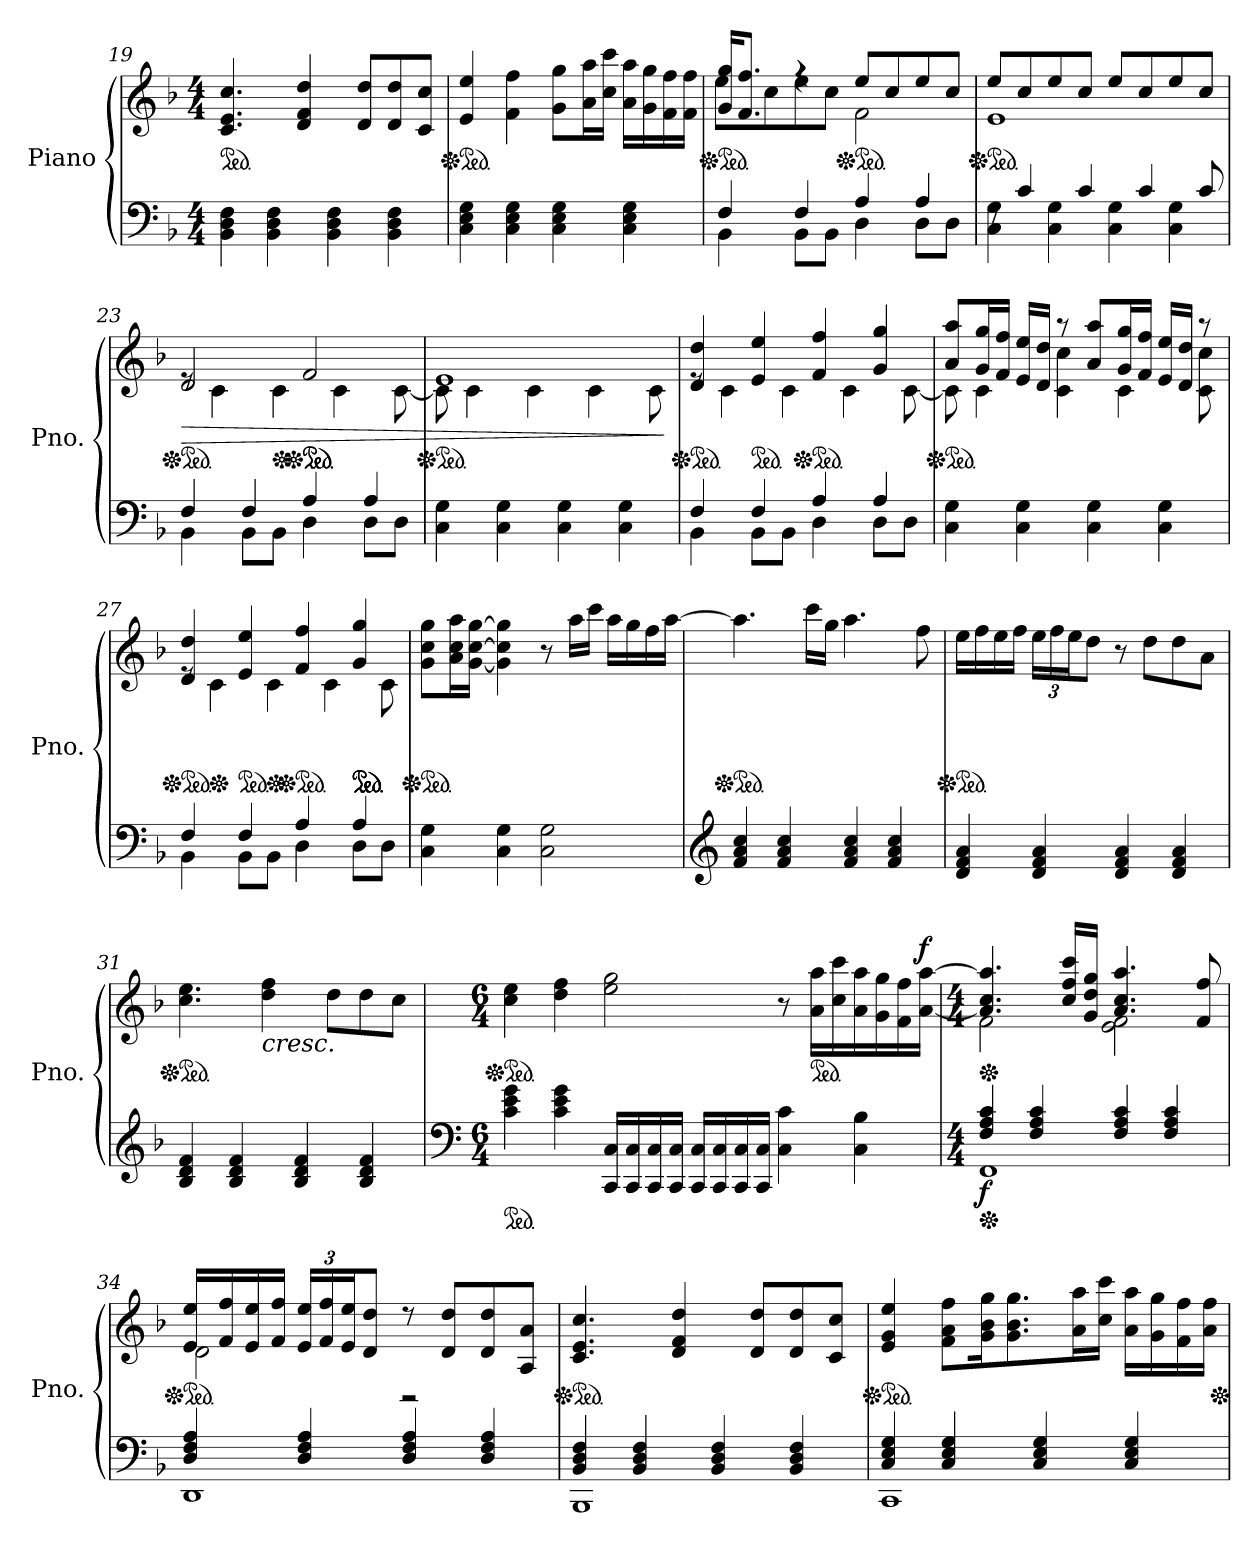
**kern	**kern	**dynam
*part1	*part1	*part1
*staff2	*staff1	*staff1/2
*I"Piano	*	*
*I'Pno.	*	*
*clefF4	*clefG2	*
*k[b-]	*k[b-]	*
*M4/4	*M4/4	*
*	*ped	*
=19	=19	=19
4BB-\ 4D\ 4F\	4.c/ 4.e/ 4.cc/	.
4BB-\ 4D\ 4F\	.	.
.	4d/ 4f/ 4dd/	.
4BB-\ 4D\ 4F\	.	.
.	8d/ 8dd/L	.
4BB-\ 4D\ 4F\	8d/ 8dd/	.
.	8c/ 8cc/J	.
=20	=20	=20
*	*Xped	*
*	*ped	*
4C\ 4E\ 4G\	4e/ 4ee/	.
4C\ 4E\ 4G\	4f\ 4ff\	.
4C\ 4E\ 4G\	8g\ 8gg\L	.
.	16a\ 16aa\L	.
.	16cc\ 16ccc\JJ	.
4C\ 4E\ 4G\	16a\ 16aa\LL	.
.	16g\ 16gg\	.
.	16f\ 16ff\	.
.	16f\ 16ff\JJ	.
=21	=21	=21
*^	*	*
*	*	*Xped	*
*	*	*ped	*
*	*	*^	*
4F/	4BB-\	16g/ 16gg/KL	8ee\L	.
.	.	8.f/ 8.ff/J	.	.
.	.	.	8cc\	.
4F/	8BB-\L	4rff	8ee\	.
.	8BB-\J	.	8cc\J	.
*	*	*Xped	*	*
*	*	*ped	*	*
4A/	4D\	8ee/L	2f\	.
.	.	8cc/	.	.
4A/	8D\L	8ee/	.	.
.	8D\J	8cc/J	.	.
!!LO:LB:g=z	!!
=22	=22	=22	=22	=22
*	*	*Xped	*	*
*	*	*ped	*	*
8rF	4C\ 4G\	8ee/L	1e	.
4c/	.	8cc/	.	.
.	4C\ 4G\	8ee/	.	.
4c/	.	8cc/J	.	.
.	4C\ 4G\	8ee/L	.	.
4c/	.	8cc/	.	.
.	4C\ 4G\	8ee/	.	.
8c/	.	8cc/J	.	.
=23	=23	=23	=23	=23
*	*	*Xped	*	*
*	*	*ped	*	*
!	!	!	!	!LO:HP:b
4F/	4BB-\	2d/	8re	>
.	.	.	4c\	.
4F/	8BB-\L	.	.	.
*	*	*Xped	*	*
.	8BB-\J	.	4c\	.
*	*	*Xped	*	*
*	*	*ped	*	*
*	*	*ped	*	*
4A/	4D\	2f/	.	.
.	.	.	4c\	.
4A/	8D\L	.	.	.
.	8D\J	.	[8c\	.
*v	*v	*	*	*
=24	=24	=24	=24
*	*Xped	*	*
*	*ped	*	*
4C\ 4G\	1e	8c\]	.
.	.	4c\	.
4C\ 4G\	.	.	.
.	.	4c\	.
4C\ 4G\	.	.	.
.	.	4c\	.
4C\ 4G\	.	.	.
.	.	8c\	.
*	*v	*v	*
.	.	]
=25	=25	=25
*^	*	*
*	*	*Xped	*
*	*	*ped	*
*	*	*^	*
!	!	!	!	!LO:DY:b=2
!	!	!	!	!LO:DY:n=1:a
4F/	4BB-\	4d/ 4dd/	8re	mf mf
.	.	.	4c\	.
*	*	*ped	*	*
4F/	8BB-\L	4e/ 4ee/	.	.
.	8BB-\J	.	4c\	.
*	*	*Xped	*	*
*	*	*ped	*	*
4A/	4D\	4f/ 4ff/	.	.
.	.	.	4c\	.
4A/	8D\L	4g/ 4gg/	.	.
.	8D\J	.	[8c\	.
*v	*v	*	*	*
=26	=26	=26	=26
*	*Xped	*	*
*	*Xped	*	*
*	*ped	*	*
4C\ 4G\	8a/ 8aa/L	8c\]	.
.	16g/ 16gg/L	4c\	.
.	16f/ 16ff/JJ	.	.
4C\ 4G\	16e/ 16ee/LL	.	.
.	16d/ 16dd/JJ	.	.
.	8r	4c\ 4cc\	.
4C\ 4G\	8a/ 8aa/L	.	.
.	16g/ 16gg/L	4c\	.
.	16f/ 16ff/JJ	.	.
4C\ 4G\	16e/ 16ee/LL	.	.
.	16d/ 16dd/JJ	.	.
.	8r	8c\ 8cc\	.
!!LO:LB:g=z	!!
=27	=27	=27	=27
*^	*	*	*
*	*	*Xped	*	*
*	*	*ped	*	*
4F/	4BB-\	4d/ 4dd/	8re	.
*	*	*Xped	*	*
.	.	.	4c\	.
*	*	*ped	*	*
4F/	8BB-\L	4e/ 4ee/	.	.
*	*	*Xped	*	*
.	8BB-\J	.	4c\	.
*	*	*Xped	*	*
*	*	*Xped	*	*
*	*	*ped	*	*
4A/	4D\	4f/ 4ff/	.	.
.	.	.	4c\	.
*	*	*ped	*	*
*	*	*ped	*	*
*	*	*ped	*	*
4A/	8D\L	4g/ 4gg/	.	.
.	8D\J	.	8c\	.
*v	*v	*	*	*
*	*v	*v	*
=28	=28	=28
*	*Xped	*
*	*Xped	*
*	*ped	*
4C\ 4G\	8g\ 8cc\ 8gg\L	.
.	16a\ 16cc\ 16aa\L	.
.	[16g\ [16cc\ [16gg\JJ	.
4C\ 4G\	4g\] 4cc\] 4gg\]	.
2C\ 2G\	8r	.
.	16aa\LL	.
.	16ccc\JJ	.
.	16aa\LL	.
.	16gg\	.
.	16ff\	.
.	[16aa\JJ	.
=29	=29	=29
*clefG2	*	*
*	*Xped	*
*	*ped	*
4f/ 4a/ 4cc/	4.aa\]	.
4f/ 4a/ 4cc/	.	.
.	16ccc\LL	.
.	16gg\JJ	.
4f/ 4a/ 4cc/	4.aa\	.
4f/ 4a/ 4cc/	.	.
.	8ff\	.
=30	=30	=30
*	*Xped	*
*	*ped	*
4d/ 4f/ 4a/	16ee\LL	.
.	16ff\	.
.	16ee\	.
.	16ff\JJ	.
*	*Xbrackettup	*
4d/ 4f/ 4a/	24ee\LL	.
.	24ff\	.
.	24ee\J	.
.	8dd\J	.
4d/ 4f/ 4a/	8r	.
.	8dd\L	.
4d/ 4f/ 4a/	8dd\	.
.	8a\J	.
!!LO:LB:g=z
=31	=31	=31
*	*Xped	*
*	*ped	*
4B-/ 4d/ 4f/	4.cc\ 4.ee\	.
4B-/ 4d/ 4f/	.	.
!	!	!LO:HP:b
.	4dd\ 4ff\	<
4B-/ 4d/ 4f/	.	.
.	8dd\L	.
4B-/ 4d/ 4f/	8dd\	.
.	8cc\J	.
=32	=32	=32
*clefF4	*	*
*M6/4	*M6/4	*
*ped	*	*
*	*Xped	*
*	*ped	*
4c\ 4e\ 4g\	4cc\ 4ee\	.
4c\ 4e\ 4g\	4dd\ 4ff\	.
16CC/ 16C/LL	2ee\ 2gg\	.
16CC/ 16C/	.	.
16CC/ 16C/	.	.
16CC/ 16C/JJ	.	.
16CC/ 16C/LL	.	.
16CC/ 16C/	.	.
16CC/ 16C/	.	.
16CC/ 16C/JJ	.	.
4C\ 4c\	8r	.
*	*ped	*
.	16a\ 16aa\LL	.
.	16cc\ 16ccc\	.
4C\ 4B-\	16a\ 16aa\	.
.	16g\ 16gg\	.
.	16f\ 16ff\	.
!	!	!LO:DY:a
.	[16a\ [16aa\JJ	f
.	.	[
=33	=33	=33
*M4/4	*M4/4	*
*Xped	*	*
*^	*	*
*	*	*Xped	*
*	*	*^	*
!	!	!	!	!LO:DY:b=2
4F/ 4A/ 4c/	1FF	4.a/] 4.cc/ 4.aa/]	2f\	f
4F/ 4A/ 4c/	.	.	.	.
.	.	16cc/ 16ff/ 16ccc/LL	.	.
.	.	16g/ 16dd/ 16gg/JJ	.	.
4F/ 4A/ 4c/	.	4.a/ 4.cc/ 4.aa/	2e\ 2f\	.
4F/ 4A/ 4c/	.	.	.	.
.	.	8f/ 8ff/	.	.
!!LO:LB:g=z	!!
=34	=34	=34	=34	=34
*	*	*Xped	*	*
*	*	*ped	*	*
4D/ 4F/ 4A/	1DD	16e/ 16ee/LL	2d\	.
.	.	16f/ 16ff/	.	.
.	.	16e/ 16ee/	.	.
.	.	16f/ 16ff/JJ	.	.
4D/ 4F/ 4A/	.	24e/ 24ee/LL	.	.
.	.	24f/ 24ff/	.	.
.	.	24e/ 24ee/J	.	.
.	.	8d/ 8dd/J	.	.
4D/ 4F/ 4A/	.	8r	2r	.
.	.	8d/ 8dd/L	.	.
4D/ 4F/ 4A/	.	8d/ 8dd/	.	.
.	.	8A/ 8a/J	.	.
*	*	*v	*v	*
=35	=35	=35	=35
*	*	*Xped	*
*	*	*ped	*
4BB-/ 4D/ 4F/	1BBB-	4.c/ 4.e/ 4.cc/	.
4BB-/ 4D/ 4F/	.	.	.
.	.	4d/ 4f/ 4dd/	.
4BB-/ 4D/ 4F/	.	.	.
.	.	8d/ 8dd/L	.
4BB-/ 4D/ 4F/	.	8d/ 8dd/	.
.	.	8c/ 8cc/J	.
=36	=36	=36	=36
*	*	*Xped	*
*	*	*ped	*
4C/ 4E/ 4G/	1CC	4e/ 4g/ 4ee/	.
4C/ 4E/ 4G/	.	8f\ 8a\ 8ff\L	.
.	.	16g\ 16b-\ 16gg\K	.
.	.	8.g\ 8.b-\ 8.gg\	.
4C/ 4E/ 4G/	.	.	.
.	.	16a\ 16aa\L	.
.	.	16cc\ 16ccc\JJ	.
4C/ 4E/ 4G/	.	16a\ 16aa\LL	.
.	.	16g\ 16gg\	.
.	.	16f\ 16ff\	.
.	.	16a\ 16ff\JJ	.
*v	*v	*	*
*	*Xped	*
=	=	=
*-	*-	*-
